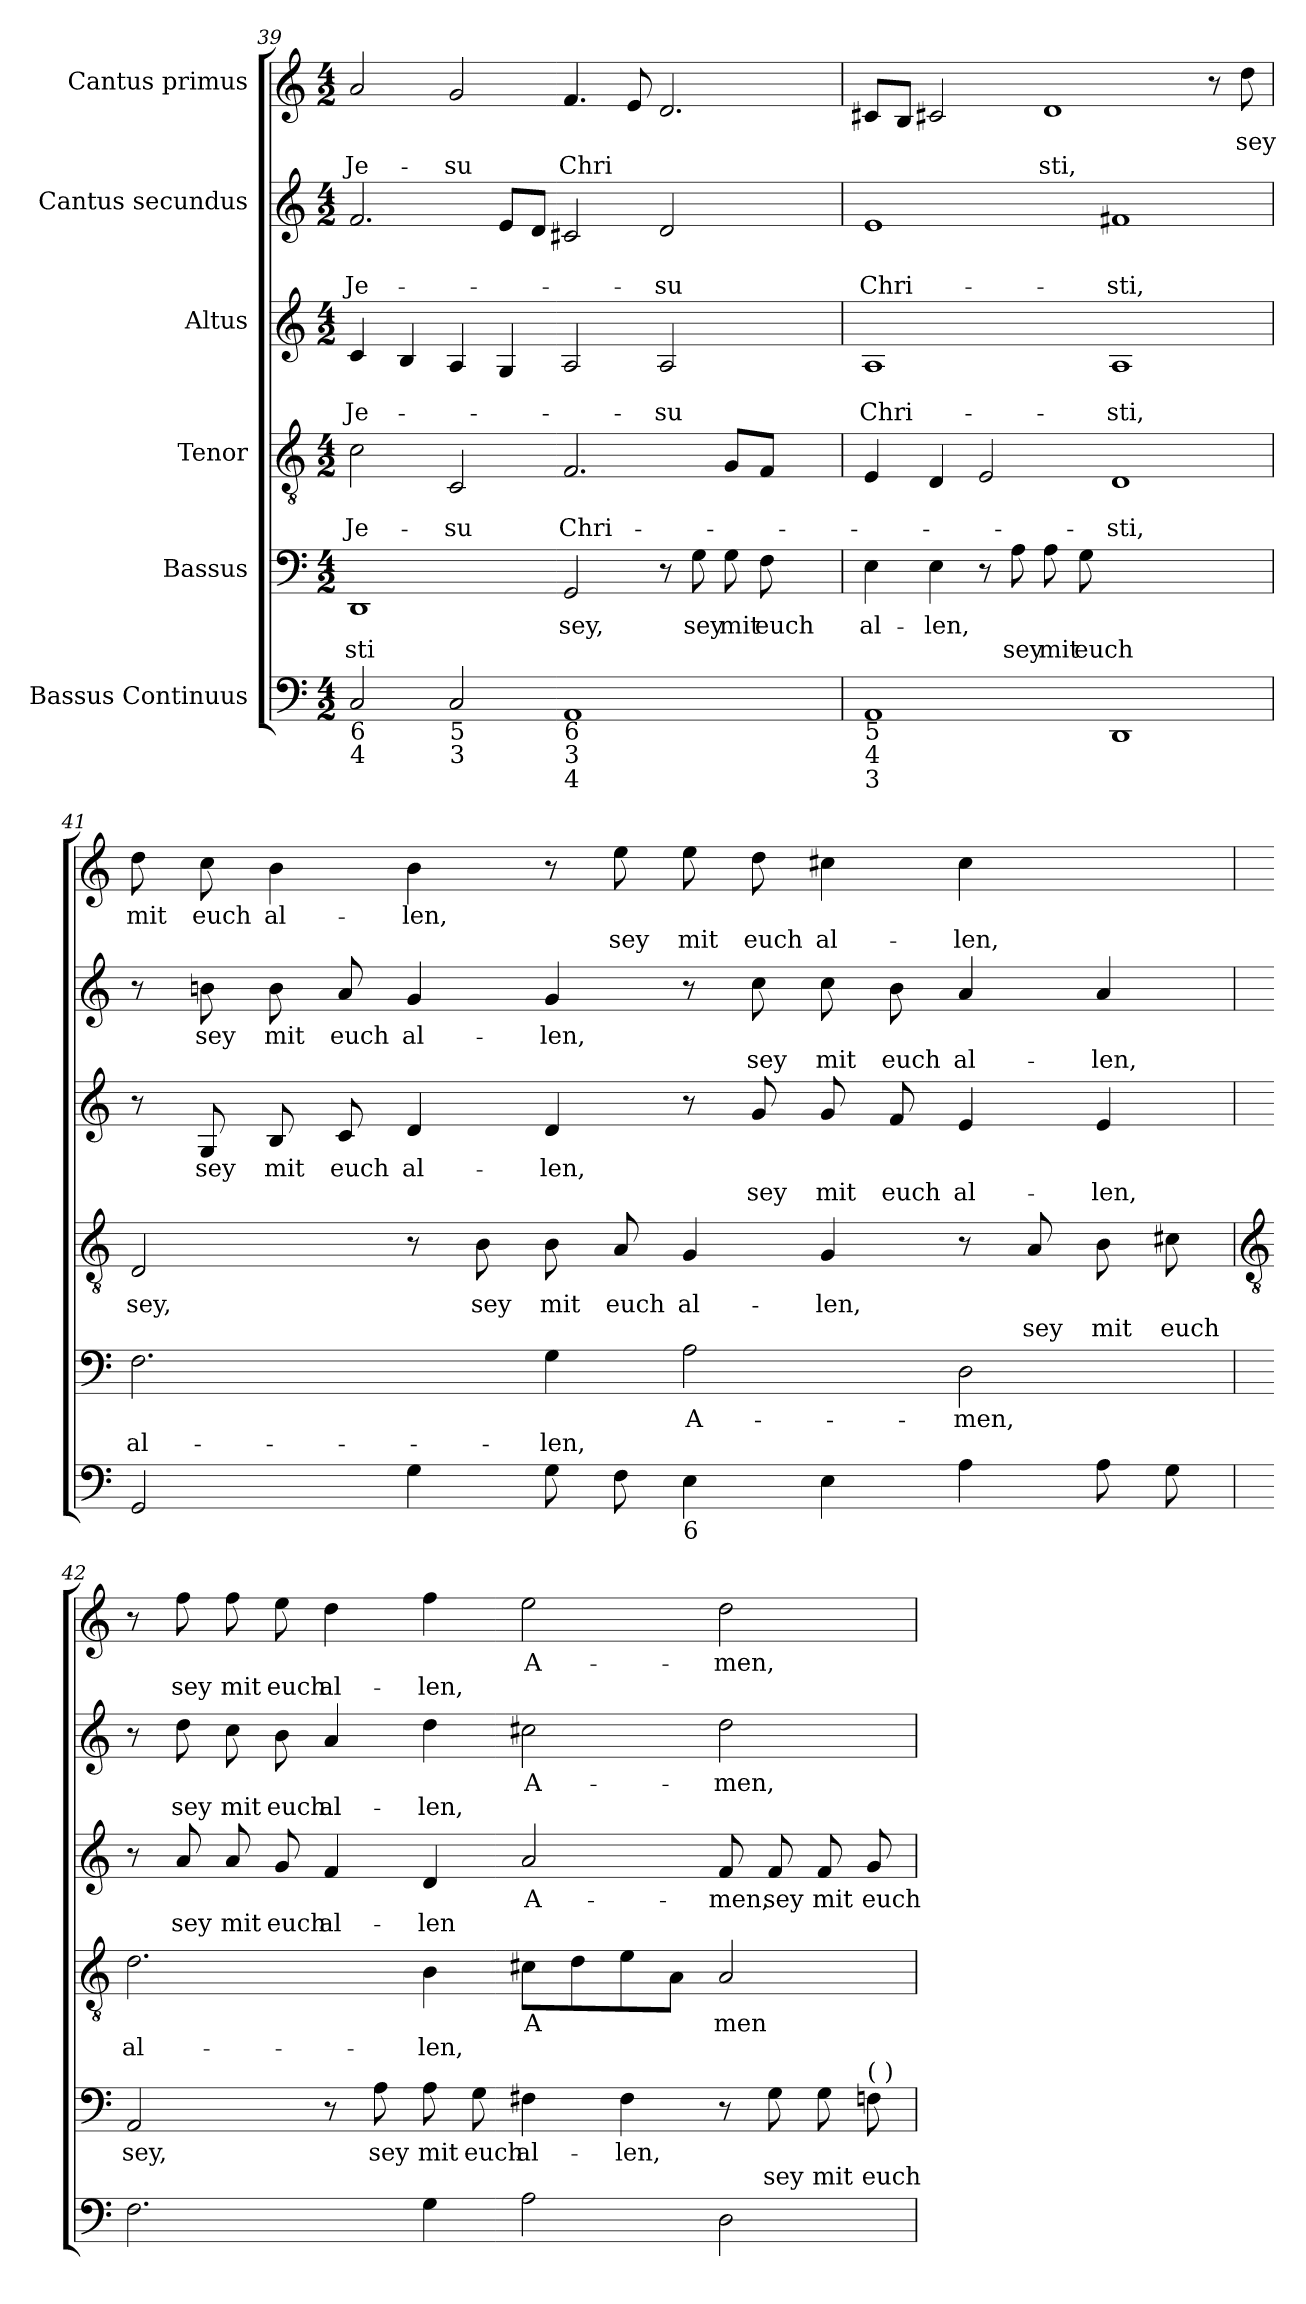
**kern	**kern	**text	**text	**kern	**text	**text	**kern	**text	**text	**kern	**text	**text	**kern	**text	**text
*part6	*part5	*part5	*part5	*part4	*part4	*part4	*part3	*part3	*part3	*part2	*part2	*part2	*part1	*part1	*part1
*staff6	*staff5	*staff5	*staff5	*staff4	*staff4	*staff4	*staff3	*staff3	*staff3	*staff2	*staff2	*staff2	*staff1	*staff1	*staff1
*I"Bassus Continuus	*I"Bassus	*	*	*I"Tenor	*	*	*I"Altus	*	*	*I"Cantus secundus	*	*	*I"Cantus primus	*	*
!!LO:LB:g=z
*clefF4	*clefF4	*	*	*clefGv2	*	*	*clefG2	*	*	*clefG2	*	*	*clefG2	*	*
*ITrd7c12	*	*	*	*	*	*	*	*	*	*	*	*	*	*	*
*k[]	*k[]	*	*	*k[]	*	*	*k[]	*	*	*k[]	*	*	*k[]	*	*
*C:	*C:	*	*	*C:	*	*	*C:	*	*	*C:	*	*	*C:	*	*
*M4/2	*M4/2	*	*	*M4/2	*	*	*M4/2	*	*	*M4/2	*	*	*M4/2	*	*
=39	=39	=39	=39	=39	=39	=39	=39	=39	=39	=39	=39	=39	=39	=39	=39
!LO:TX:b:t=6\n4	!	!	!	!	!	!	!	!	!	!	!	!	!	!	!
!	!	!	!LO:LY:b	!	!	!LO:LY:b	!	!	!LO:LY:b	!	!	!LO:LY:b	!	!	!LO:LY:b
2CC	1DD	.	-sti	2c	.	Je-	4c	.	Je-	2.f	.	Je-	2a	.	Je-
.	.	.	.	.	.	.	4B	.	.	.	.	.	.	.	.
!LO:TX:b:t=5\n3	!	!	!	!	!	!	!	!	!	!	!	!	!	!	!
!	!	!	!	!	!	!LO:LY:b	!	!	!	!	!	!	!	!	!LO:LY:b
2CC	.	.	.	2C	.	-su	4A	.	.	.	.	.	2g	.	-su
.	.	.	.	.	.	.	4G	.	.	8eL	.	.	.	.	.
.	.	.	.	.	.	.	.	.	.	8dJ	.	.	.	.	.
!LO:TX:b:t=6\n3	!	!	!	!	!	!	!	!	!	!	!	!	!	!	!
!LO:TX:b:t=4	!	!	!	!	!	!	!	!	!	!	!	!	!	!	!
!	!	!LO:LY:b	!	!	!	!LO:LY:b	!	!	!	!	!	!	!	!	!LO:LY:b
1AAA	2GG	sey,	.	2.F	.	Chri-	2A	.	.	2c#X	.	.	4.f	.	Chri
.	.	.	.	.	.	.	.	.	.	.	.	.	8e	.	.
!	!	!	!	!	!	!	!	!	!LO:LY:b	!	!	!LO:LY:b	!	!	!
.	8r	.	.	.	.	.	2A	.	-su	2d	.	-su	2.d	.	.
!	!	!LO:LY:b	!	!	!	!	!	!	!	!	!	!	!	!	!
.	8G	sey	.	.	.	.	.	.	.	.	.	.	.	.	.
!	!	!LO:LY:b	!	!	!	!	!	!	!	!	!	!	!	!	!
.	8G	mit	.	8GL	.	.	.	.	.	.	.	.	.	.	.
!	!	!LO:LY:b	!	!	!	!	!	!	!	!	!	!	!	!	!
.	8F	euch	.	8FJ	.	.	.	.	.	.	.	.	.	.	.
4ryy	4ryy	.	.	4ryy	.	.	4ryy	.	.	4ryy	.	.	.	.	.
=40	=40	=40	=40	=40	=40	=40	=40	=40	=40	=40	=40	=40	=40	=40	=40
!LO:TX:b:t=5\n4	!	!	!	!	!	!	!	!	!	!	!	!	!	!	!
!LO:TX:b:t=3	!	!	!	!	!	!	!	!	!	!	!	!	!	!	!
!	!	!LO:LY:b	!	!	!	!	!	!	!LO:LY:b	!	!	!LO:LY:b	!	!	!
1AAA	4E	al-	.	4E	.	.	1A	.	Chri-	1e	.	Chri-	8c#XL	.	.
.	.	.	.	.	.	.	.	.	.	.	.	.	8BJ	.	.
!	!	!LO:LY:b	!	!	!	!	!	!	!	!	!	!	!	!	!
.	4E	-len,	.	4D	.	.	.	.	.	.	.	.	2c#X	.	.
.	8r	.	.	2E	.	.	.	.	.	.	.	.	.	.	.
!	!	!	!LO:LY:b	!	!	!	!	!	!	!	!	!	!	!	!
.	8A	.	sey	.	.	.	.	.	.	.	.	.	.	.	.
!	!	!	!LO:LY:b	!	!	!	!	!	!	!	!	!	!	!	!LO:LY:b
.	8A	.	mit	.	.	.	.	.	.	.	.	.	1d	.	sti,
!	!	!	!LO:LY:b	!	!	!	!	!	!	!	!	!	!	!	!
.	8G	.	euch	.	.	.	.	.	.	.	.	.	.	.	.
!	!	!	!	!	!	!LO:LY:b	!	!	!LO:LY:b	!	!	!LO:LY:b	!	!	!
1DDD	1ryy	.	.	1D	.	-sti,	1A	.	-sti,	1f#X	.	-sti,	.	.	.
.	.	.	.	.	.	.	.	.	.	.	.	.	8r	.	.
!	!	!	!	!	!	!	!	!	!	!	!	!	!	!LO:LY:b	!
.	.	.	.	.	.	.	.	.	.	.	.	.	8dd	sey	.
!!LO:LB:g=z
=41	=41	=41	=41	=41	=41	=41	=41	=41	=41	=41	=41	=41	=41	=41	=41
!	!	!	!LO:LY:b	!	!LO:LY:b	!	!	!	!	!	!	!	!	!LO:LY:b	!
2GGG	2.F	.	al-	2D	sey,	.	8r	.	.	8r	.	.	8dd	mit	.
!	!	!	!	!	!	!	!	!LO:LY:b	!	!	!LO:LY:b	!	!	!LO:LY:b	!
.	.	.	.	.	.	.	8G	sey	.	8bn	sey	.	8cc	euch	.
!	!	!	!	!	!	!	!	!LO:LY:b	!	!	!LO:LY:b	!	!	!LO:LY:b	!
.	.	.	.	.	.	.	8B	mit	.	8b	mit	.	4b	al-	.
!	!	!	!	!	!	!	!	!LO:LY:b	!	!	!LO:LY:b	!	!	!	!
.	.	.	.	.	.	.	8c	euch	.	8a	euch	.	.	.	.
!	!	!	!	!	!	!	!	!LO:LY:b	!	!	!LO:LY:b	!	!	!LO:LY:b	!
4GG	.	.	.	8r	.	.	4d	al-	.	4g	al-	.	4b	-len,	.
!	!	!	!	!	!LO:LY:b	!	!	!	!	!	!	!	!	!	!
.	.	.	.	8B	sey	.	.	.	.	.	.	.	.	.	.
!	!	!	!LO:LY:b	!	!LO:LY:b	!	!	!LO:LY:b	!	!	!LO:LY:b	!	!	!	!
8GG	4G	.	-len,	8B	mit	.	4d	-len,	.	4g	-len,	.	8r	.	.
!	!	!	!	!	!LO:LY:b	!	!	!	!	!	!	!	!	!	!LO:LY:b
8FF	.	.	.	8A	euch	.	.	.	.	.	.	.	8ee	.	sey
!LO:TX:b:t=6	!	!	!	!	!	!	!	!	!	!	!	!	!	!	!
!	!	!LO:LY:b	!	!	!LO:LY:b	!	!	!	!	!	!	!	!	!	!LO:LY:b
4EE	2A	A-	.	4G	al-	.	8r	.	.	8r	.	.	8ee	.	mit
!	!	!	!	!	!	!	!	!	!LO:LY:b	!	!	!LO:LY:b	!	!	!LO:LY:b
.	.	.	.	.	.	.	8g	.	sey	8cc	.	sey	8dd	.	euch
!	!	!	!	!	!LO:LY:b	!	!	!	!LO:LY:b	!	!	!LO:LY:b	!	!	!LO:LY:b
4EE	.	.	.	4G	-len,	.	8g	.	mit	8cc	.	mit	4cc#X	.	al-
!	!	!	!	!	!	!	!	!	!LO:LY:b	!	!	!LO:LY:b	!	!	!
.	.	.	.	.	.	.	8f	.	euch	8b	.	euch	.	.	.
!	!	!LO:LY:b	!	!	!	!	!	!	!LO:LY:b	!	!	!LO:LY:b	!	!	!LO:LY:b
4AA	2D	-men,	.	8r	.	.	4e	.	al-	4a	.	al-	4cc#	.	-len,
!	!	!	!	!	!	!LO:LY:b	!	!	!	!	!	!	!	!	!
.	.	.	.	8A	.	sey	.	.	.	.	.	.	.	.	.
!	!	!	!	!	!	!LO:LY:b	!	!	!LO:LY:b	!	!	!LO:LY:b	!	!	!
8AA	.	.	.	8B	.	mit	4e	.	-len,	4a	.	-len,	4ryy	.	.
!	!	!	!	!	!	!LO:LY:b	!	!	!	!	!	!	!	!	!
8GG	.	.	.	8c#X	.	euch	.	.	.	.	.	.	.	.	.
!!LO:LB:g=z
=42	=42	=42	=42	=42	=42	=42	=42	=42	=42	=42	=42	=42	=42	=42	=42
*	*	*	*	*clefGv2	*	*	*	*	*	*	*	*	*	*	*
!	!	!LO:LY:b	!	!	!	!LO:LY:b	!	!	!	!	!	!	!	!	!
2.FF	2AA	sey,	.	2.d	.	al-	8r	.	.	8r	.	.	8r	.	.
!	!	!	!	!	!	!	!	!	!LO:LY:b	!	!	!LO:LY:b	!	!	!LO:LY:b
.	.	.	.	.	.	.	8a	.	sey	8dd	.	sey	8ff	.	sey
!	!	!	!	!	!	!	!	!	!LO:LY:b	!	!	!LO:LY:b	!	!	!LO:LY:b
.	.	.	.	.	.	.	8a	.	mit	8cc	.	mit	8ff	.	mit
!	!	!	!	!	!	!	!	!	!LO:LY:b	!	!	!LO:LY:b	!	!	!LO:LY:b
.	.	.	.	.	.	.	8g	.	euch	8b	.	euch	8ee	.	euch
!	!	!	!	!	!	!	!	!	!LO:LY:b	!	!	!LO:LY:b	!	!	!LO:LY:b
.	8r	.	.	.	.	.	4f	.	al-	4a	.	al-	4dd	.	al-
!	!	!LO:LY:b	!	!	!	!	!	!	!	!	!	!	!	!	!
.	8A	sey	.	.	.	.	.	.	.	.	.	.	.	.	.
!	!	!LO:LY:b	!	!	!	!LO:LY:b	!	!	!LO:LY:b	!	!	!LO:LY:b	!	!	!LO:LY:b
4GG	8A	mit	.	4B	.	-len,	4d	.	-len	4dd	.	-len,	4ff	.	-len,
!	!	!LO:LY:b	!	!	!	!	!	!	!	!	!	!	!	!	!
.	8G	euch	.	.	.	.	.	.	.	.	.	.	.	.	.
!	!	!LO:LY:b	!	!	!LO:LY:b	!	!	!LO:LY:b	!	!	!LO:LY:b	!	!	!LO:LY:b	!
2AA	4F#X	al-	.	8c#XL	A	.	2a	A-	.	2cc#X	A-	.	2ee	A-	.
.	.	.	.	8d	.	.	.	.	.	.	.	.	.	.	.
!	!	!LO:LY:b	!	!	!	!	!	!	!	!	!	!	!	!	!
.	4F#	-len,	.	8e	.	.	.	.	.	.	.	.	.	.	.
.	.	.	.	8AJ	.	.	.	.	.	.	.	.	.	.	.
!	!	!	!	!	!LO:LY:b	!	!	!LO:LY:b	!	!	!LO:LY:b	!	!	!LO:LY:b	!
2DD	8r	.	.	2A	men	.	8f	-men,	.	2dd	-men,	.	2dd	-men,	.
!	!	!	!LO:LY:b	!	!	!	!	!LO:LY:b	!	!	!	!	!	!	!
.	8G	.	sey	.	.	.	8f	sey	.	.	.	.	.	.	.
!	!	!	!LO:LY:b	!	!	!	!	!LO:LY:b	!	!	!	!	!	!	!
.	8G	.	mit	.	.	.	8f	mit	.	.	.	.	.	.	.
!	!LO:TX:a:t=(  )	!	!	!	!	!	!	!	!	!	!	!	!	!	!
!	!	!	!LO:LY:b	!	!	!	!	!LO:LY:b	!	!	!	!	!	!	!
.	8F	.	euch	.	.	.	8g	euch	.	.	.	.	.	.	.
=	=	=	=	=	=	=	=	=	=	=	=	=	=	=	=
*-	*-	*-	*-	*-	*-	*-	*-	*-	*-	*-	*-	*-	*-	*-	*-
